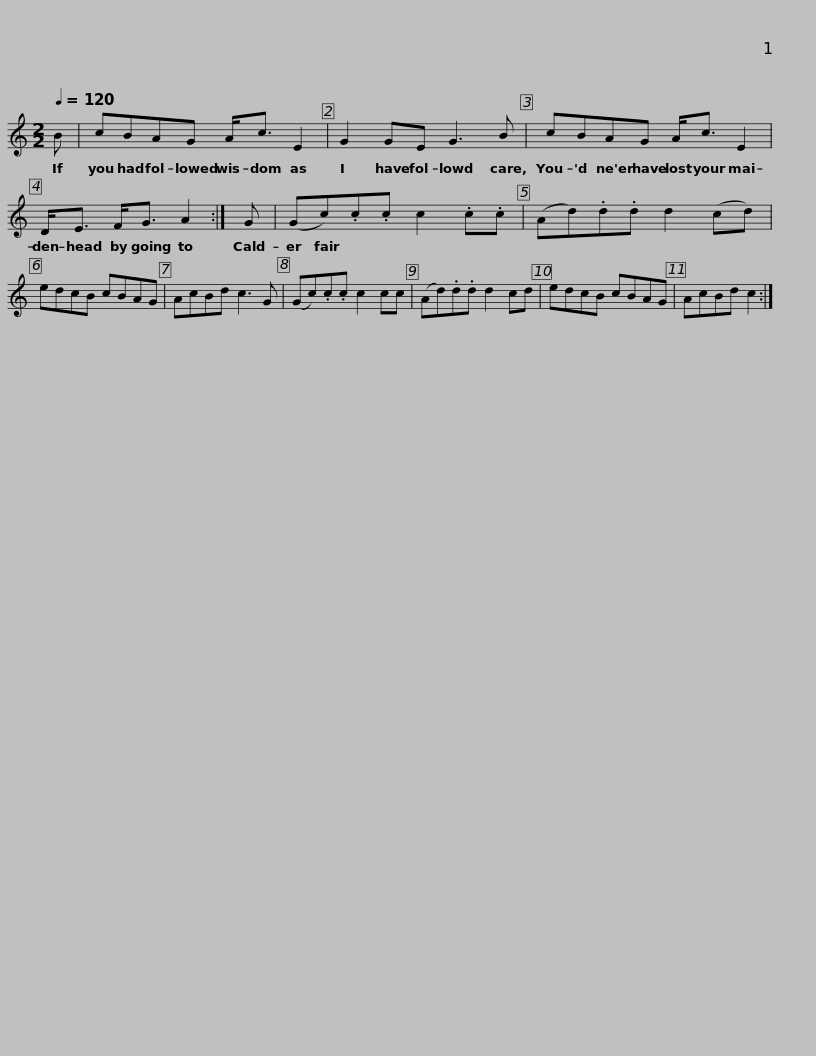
X:1
L:1/8
Q:1/4=120
M:2/2
I:linebreak $
K:C
V:1 treble
V:1
 B | cBAG A<c E2 | G2 GE G3 B | cBAG A<c E2 |$ D<E F<G A2 :| %5
 G | (Gc).c.c c2 .c.c | (Ad).d.d d2 (cd) | edcB cBAG | AcBd c3 G |$ %10
 (Gc).c.c c2 cc | (Ad).d.d d2 cd | edcB cBAG | AcBd c2 :| %14
